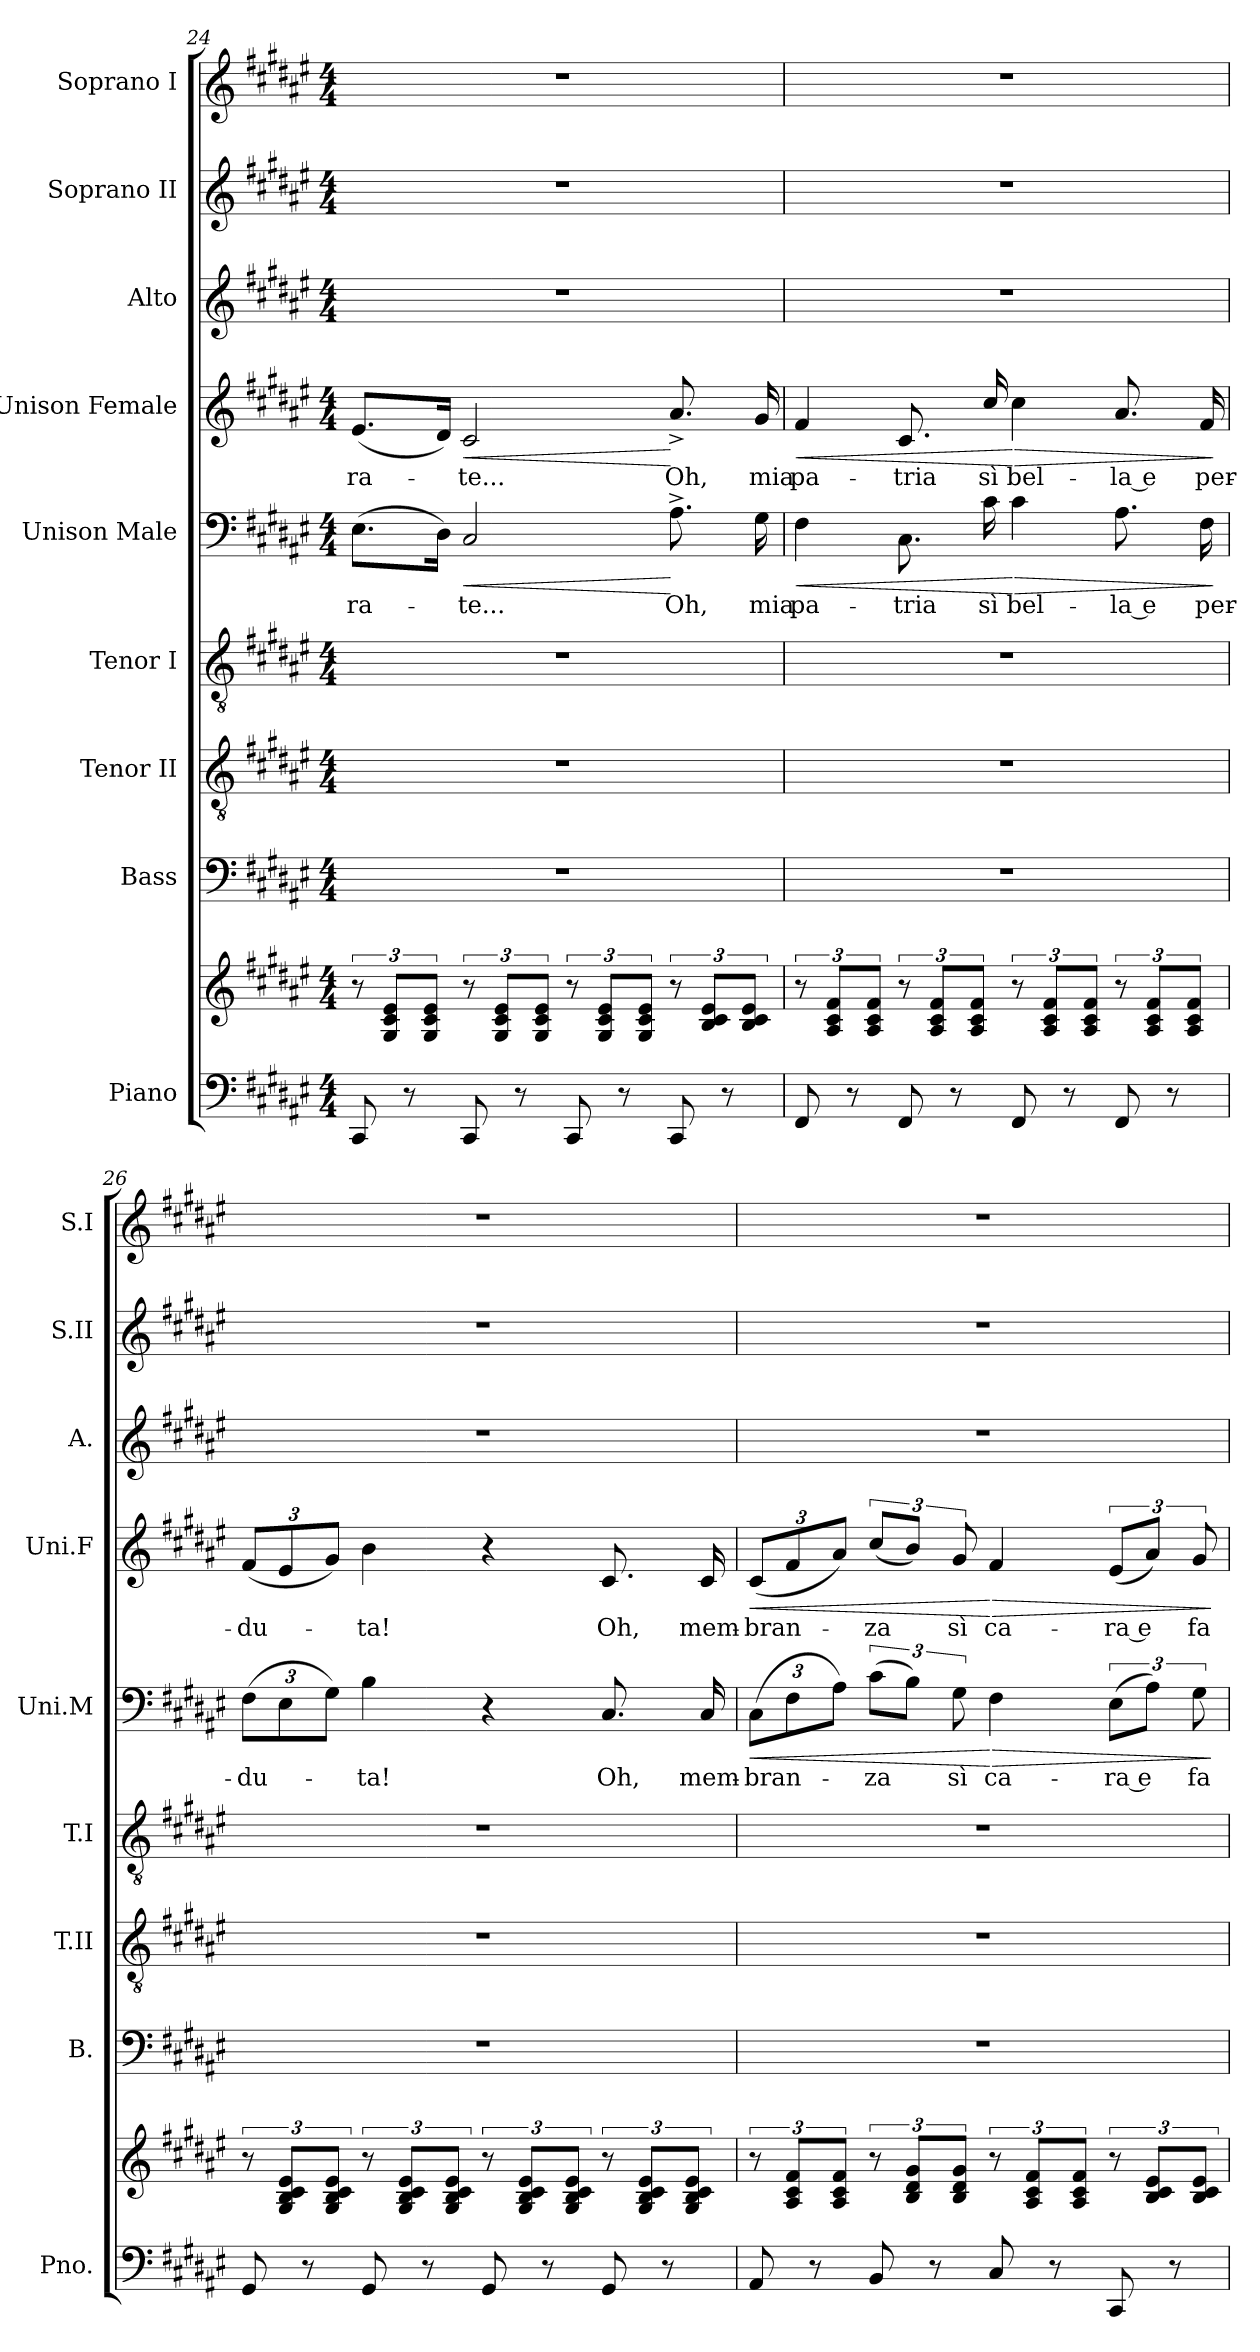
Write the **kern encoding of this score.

**kern	**kern	**kern	**kern	**kern	**kern	**text	**dynam	**kern	**text	**dynam	**kern	**kern	**kern
*part9	*part9	*part8	*part7	*part6	*part5	*part5	*part5	*part4	*part4	*part4	*part3	*part2	*part1
*staff10	*staff9	*staff8	*staff7	*staff6	*staff5	*staff5	*staff5	*staff4	*staff4	*staff4	*staff3	*staff2	*staff1
*I"Piano	*	*I"Bass	*I"Tenor II	*I"Tenor I	*I"Unison Male	*	*	*I"Unison Female	*	*	*I"Alto	*I"Soprano II	*I"Soprano I
*I'Pno.	*	*I'B.	*I'T.II	*I'T.I	*I'Uni.M	*	*	*I'Uni.F	*	*	*I'A.	*I'S.II	*I'S.I
*clefF4	*clefG2	*clefF4	*clefGv2	*clefGv2	*clefF4	*	*	*clefG2	*	*	*clefG2	*clefG2	*clefG2
*k[f#c#g#d#a#e#]	*k[f#c#g#d#a#e#]	*k[f#c#g#d#a#e#]	*k[f#c#g#d#a#e#]	*k[f#c#g#d#a#e#]	*k[f#c#g#d#a#e#]	*	*	*k[f#c#g#d#a#e#]	*	*	*k[f#c#g#d#a#e#]	*k[f#c#g#d#a#e#]	*k[f#c#g#d#a#e#]
*M4/4	*M4/4	*M4/4	*M4/4	*M4/4	*M4/4	*	*	*M4/4	*	*	*M4/4	*M4/4	*M4/4
=24	=24	=24	=24	=24	=24	=24	=24	=24	=24	=24	=24	=24	=24
!	!	!	!	!	!	!LO:LY:b	!	!	!LO:LY:b	!	!	!	!
8CC#/	12r	1r	1r	1r	(8.E#\L	-ra-	.	(8.e#/L	-ra-	.	1r	1r	1r
.	12G#/ 12c#/ 12e#/L	.	.	.	.	.	.	.	.	.	.	.	.
8r	.	.	.	.	.	.	.	.	.	.	.	.	.
.	12G#/ 12c#/ 12e#/J	.	.	.	.	.	.	.	.	.	.	.	.
.	.	.	.	.	16D#\Jk)	.	.	16d#/Jk)	.	.	.	.	.
!	!	!	!	!	!	!LO:LY:b	!LO:HP:b	!	!LO:LY:b	!LO:HP:b	!	!	!
8CC#/	12r	.	.	.	2C#/	-te...	<	2c#/	-te...	<	.	.	.
.	12G#/ 12c#/ 12e#/L	.	.	.	.	.	.	.	.	.	.	.	.
8r	.	.	.	.	.	.	.	.	.	.	.	.	.
.	12G#/ 12c#/ 12e#/J	.	.	.	.	.	.	.	.	.	.	.	.
8CC#/	12r	.	.	.	.	.	.	.	.	.	.	.	.
.	12G#/ 12c#/ 12e#/L	.	.	.	.	.	.	.	.	.	.	.	.
8r	.	.	.	.	.	.	.	.	.	.	.	.	.
.	12G#/ 12c#/ 12e#/J	.	.	.	.	.	.	.	.	.	.	.	.
!	!	!	!	!	!	!LO:LY:b	!	!	!LO:LY:b	!	!	!	!
8CC#/	12r	.	.	.	8.A#^\	Oh,	[	8.a#^/	Oh,	[	.	.	.
.	12B/ 12c#/ 12e#/L	.	.	.	.	.	.	.	.	.	.	.	.
8r	.	.	.	.	.	.	.	.	.	.	.	.	.
.	12B/ 12c#/ 12e#/J	.	.	.	.	.	.	.	.	.	.	.	.
!	!	!	!	!	!	!LO:LY:b	!	!	!LO:LY:b	!	!	!	!
.	.	.	.	.	16G#\	mia	.	16g#/	mia	.	.	.	.
!!LO:PB:g=z
=25	=25	=25	=25	=25	=25	=25	=25	=25	=25	=25	=25	=25	=25
!	!	!	!	!	!	!LO:LY:b	!LO:HP:b	!	!LO:LY:b	!LO:HP:b	!	!	!
8FF#/	12r	1r	1r	1r	4F#\	pa-	<	4f#/	pa-	<	1r	1r	1r
.	12A#/ 12c#/ 12f#/L	.	.	.	.	.	.	.	.	.	.	.	.
8r	.	.	.	.	.	.	.	.	.	.	.	.	.
.	12A#/ 12c#/ 12f#/J	.	.	.	.	.	.	.	.	.	.	.	.
!	!	!	!	!	!	!LO:LY:b	!	!	!LO:LY:b	!	!	!	!
8FF#/	12r	.	.	.	8.C#\	-tria	.	8.c#/	-tria	.	.	.	.
.	12A#/ 12c#/ 12f#/L	.	.	.	.	.	.	.	.	.	.	.	.
8r	.	.	.	.	.	.	.	.	.	.	.	.	.
.	12A#/ 12c#/ 12f#/J	.	.	.	.	.	.	.	.	.	.	.	.
!	!	!	!	!	!	!LO:LY:b	!	!	!LO:LY:b	!	!	!	!
.	.	.	.	.	16c#\	sì	.	16cc#/	sì	.	.	.	.
!	!	!	!	!	!	!LO:LY:b	!LO:HP:n=1:b	!	!LO:LY:b	!LO:HP:n=1:b	!	!	!
8FF#/	12r	.	.	.	4c#\	bel-	[ >	4cc#\	bel-	[ >	.	.	.
.	12A#/ 12c#/ 12f#/L	.	.	.	.	.	.	.	.	.	.	.	.
8r	.	.	.	.	.	.	.	.	.	.	.	.	.
.	12A#/ 12c#/ 12f#/J	.	.	.	.	.	.	.	.	.	.	.	.
!	!	!	!	!	!	!LO:LY:b	!	!	!LO:LY:b	!	!	!	!
8FF#/	12r	.	.	.	8.A#\	la e	.	8.a#/	la e	.	.	.	.
.	12A#/ 12c#/ 12f#/L	.	.	.	.	.	.	.	.	.	.	.	.
8r	.	.	.	.	.	.	.	.	.	.	.	.	.
.	12A#/ 12c#/ 12f#/J	.	.	.	.	.	.	.	.	.	.	.	.
!	!	!	!	!	!	!LO:LY:b	!	!	!LO:LY:b	!	!	!	!
.	.	.	.	.	16F#\	per-	.	16f#/	per-	.	.	.	.
.	.	.	.	.	.	.	]	.	.	]	.	.	.
=26	=26	=26	=26	=26	=26	=26	=26	=26	=26	=26	=26	=26	=26
*	*	*	*	*	*Xbrackettup	*	*	*	*	*	*	*	*
!	!	!	!	!	!	!LO:LY:b	!	!	!	!	!	!	!
*	*	*	*	*	*	*	*	*Xbrackettup	*	*	*	*	*
!	!	!	!	!	!	!	!	!	!LO:LY:b	!	!	!	!
8GG#/	12r	1r	1r	1r	(12F#\L	-du-	.	(12f#/L	-du-	.	1r	1r	1r
.	12G#/ 12B/ 12c#/ 12e#/L	.	.	.	12E#\	.	.	12e#/	.	.	.	.	.
8r	.	.	.	.	.	.	.	.	.	.	.	.	.
.	12G#/ 12B/ 12c#/ 12e#/J	.	.	.	12G#\J)	.	.	12g#/J)	.	.	.	.	.
!	!	!	!	!	!	!LO:LY:b	!	!	!LO:LY:b	!	!	!	!
8GG#/	12r	.	.	.	4B\	-ta!	.	4b\	-ta!	.	.	.	.
.	12G#/ 12B/ 12c#/ 12e#/L	.	.	.	.	.	.	.	.	.	.	.	.
8r	.	.	.	.	.	.	.	.	.	.	.	.	.
.	12G#/ 12B/ 12c#/ 12e#/J	.	.	.	.	.	.	.	.	.	.	.	.
8GG#/	12r	.	.	.	4r	.	.	4r	.	.	.	.	.
.	12G#/ 12B/ 12c#/ 12e#/L	.	.	.	.	.	.	.	.	.	.	.	.
8r	.	.	.	.	.	.	.	.	.	.	.	.	.
.	12G#/ 12B/ 12c#/ 12e#/J	.	.	.	.	.	.	.	.	.	.	.	.
!	!	!	!	!	!	!LO:LY:b	!	!	!LO:LY:b	!	!	!	!
8GG#/	12r	.	.	.	8.C#/	Oh,	.	8.c#/	Oh,	.	.	.	.
.	12G#/ 12B/ 12c#/ 12e#/L	.	.	.	.	.	.	.	.	.	.	.	.
8r	.	.	.	.	.	.	.	.	.	.	.	.	.
.	12G#/ 12B/ 12c#/ 12e#/J	.	.	.	.	.	.	.	.	.	.	.	.
!	!	!	!	!	!	!LO:LY:b	!	!	!LO:LY:b	!	!	!	!
.	.	.	.	.	16C#/	mem-	.	16c#/	mem-	.	.	.	.
!!LO:LB:g=z
=27	=27	=27	=27	=27	=27	=27	=27	=27	=27	=27	=27	=27	=27
!	!	!	!	!	!	!LO:LY:b	!LO:HP:b	!	!LO:LY:b	!LO:HP:b	!	!	!
8AA#/	12r	1r	1r	1r	(12C#\L	-bran-	<	(12c#/L	-bran-	<	1r	1r	1r
.	12A#/ 12c#/ 12f#/L	.	.	.	12F#\	.	.	12f#/	.	.	.	.	.
8r	.	.	.	.	.	.	.	.	.	.	.	.	.
.	12A#/ 12c#/ 12f#/J	.	.	.	12A#\J)	.	.	12a#/J)	.	.	.	.	.
*	*	*	*	*	*brackettup	*	*	*	*	*	*	*	*
!	!	!	!	!	!	!LO:LY:b	!	!	!	!	!	!	!
*	*	*	*	*	*	*	*	*brackettup	*	*	*	*	*
!	!	!	!	!	!	!	!	!	!LO:LY:b	!	!	!	!
8BB/	12r	.	.	.	(12c#\L	-za	.	(12cc#/L	-za	.	.	.	.
.	12B/ 12d#/ 12g#/L	.	.	.	12B\J)	.	.	12b/J)	.	.	.	.	.
8r	.	.	.	.	.	.	.	.	.	.	.	.	.
!	!	!	!	!	!	!LO:LY:b	!	!	!LO:LY:b	!	!	!	!
.	12B/ 12d#/ 12g#/J	.	.	.	12G#\	sì	.	12g#/	sì	.	.	.	.
!	!	!	!	!	!	!LO:LY:b	!LO:HP:n=1:b	!	!LO:LY:b	!LO:HP:n=1:b	!	!	!
8C#/	12r	.	.	.	4F#\	ca-	[ >	4f#/	ca-	[ >	.	.	.
.	12A#/ 12c#/ 12f#/L	.	.	.	.	.	.	.	.	.	.	.	.
8r	.	.	.	.	.	.	.	.	.	.	.	.	.
.	12A#/ 12c#/ 12f#/J	.	.	.	.	.	.	.	.	.	.	.	.
!	!	!	!	!	!	!LO:LY:b	!	!	!LO:LY:b	!	!	!	!
8CC#/	12r	.	.	.	(12E#\L	ra e	.	(12e#/L	ra e	.	.	.	.
.	12B/ 12c#/ 12e#/L	.	.	.	12A#\J)	.	.	12a#/J)	.	.	.	.	.
8r	.	.	.	.	.	.	.	.	.	.	.	.	.
!	!	!	!	!	!	!LO:LY:b	!	!	!LO:LY:b	!	!	!	!
.	12B/ 12c#/ 12e#/J	.	.	.	12G#\	fa-	.	12g#/	fa-	.	.	.	.
.	.	.	.	.	.	.	]	.	.	]	.	.	.
=	=	=	=	=	=	=	=	=	=	=	=	=	=
*-	*-	*-	*-	*-	*-	*-	*-	*-	*-	*-	*-	*-	*-
